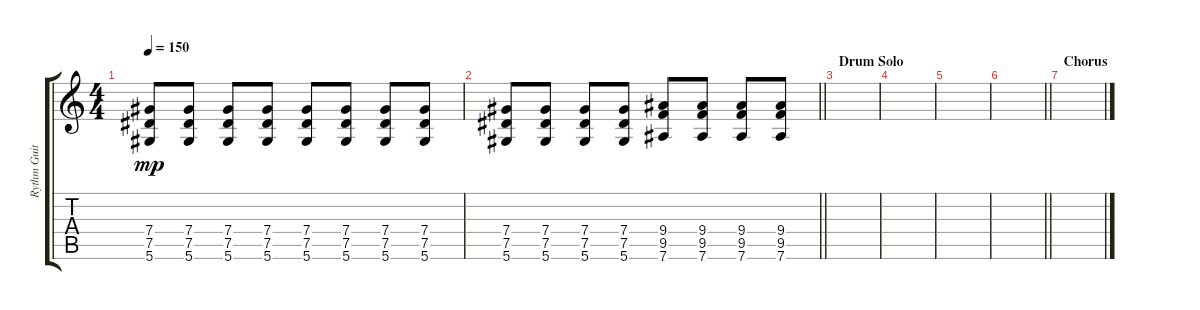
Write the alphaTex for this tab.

\track ("Rythm Guitar (Dallas Green)" "Rythm Guit") {instrument overdrivenguitar}
\staff {score tabs}
\tuning (Eb4 Bb3 Gb3 Db3 Ab2 Eb2) {hide}
\ts (4 4)
\tempo 150
\clef g2
\ks c
(7.4 7.5 5.6).8{dy mp} (7.4 7.5 5.6).8 (7.4 7.5 5.6).8 (7.4 7.5 5.6).8 (7.4 7.5 5.6).8 (7.4 7.5 5.6).8 (7.4 7.5 5.6).8 (7.4 7.5 5.6).8 |
\barLineRight lightlight
(7.4 7.5 5.6).8 (7.4 7.5 5.6).8 (7.4 7.5 5.6).8 (7.4 7.5 5.6).8 (9.4 9.5 7.6).8 (9.4 9.5 7.6).8 (9.4 9.5 7.6).8 (9.4 9.5 7.6).8 |
\section ("" "Drum Solo")
|
|
|
\barLineRight lightlight
|
\section ("" "Chorus")
